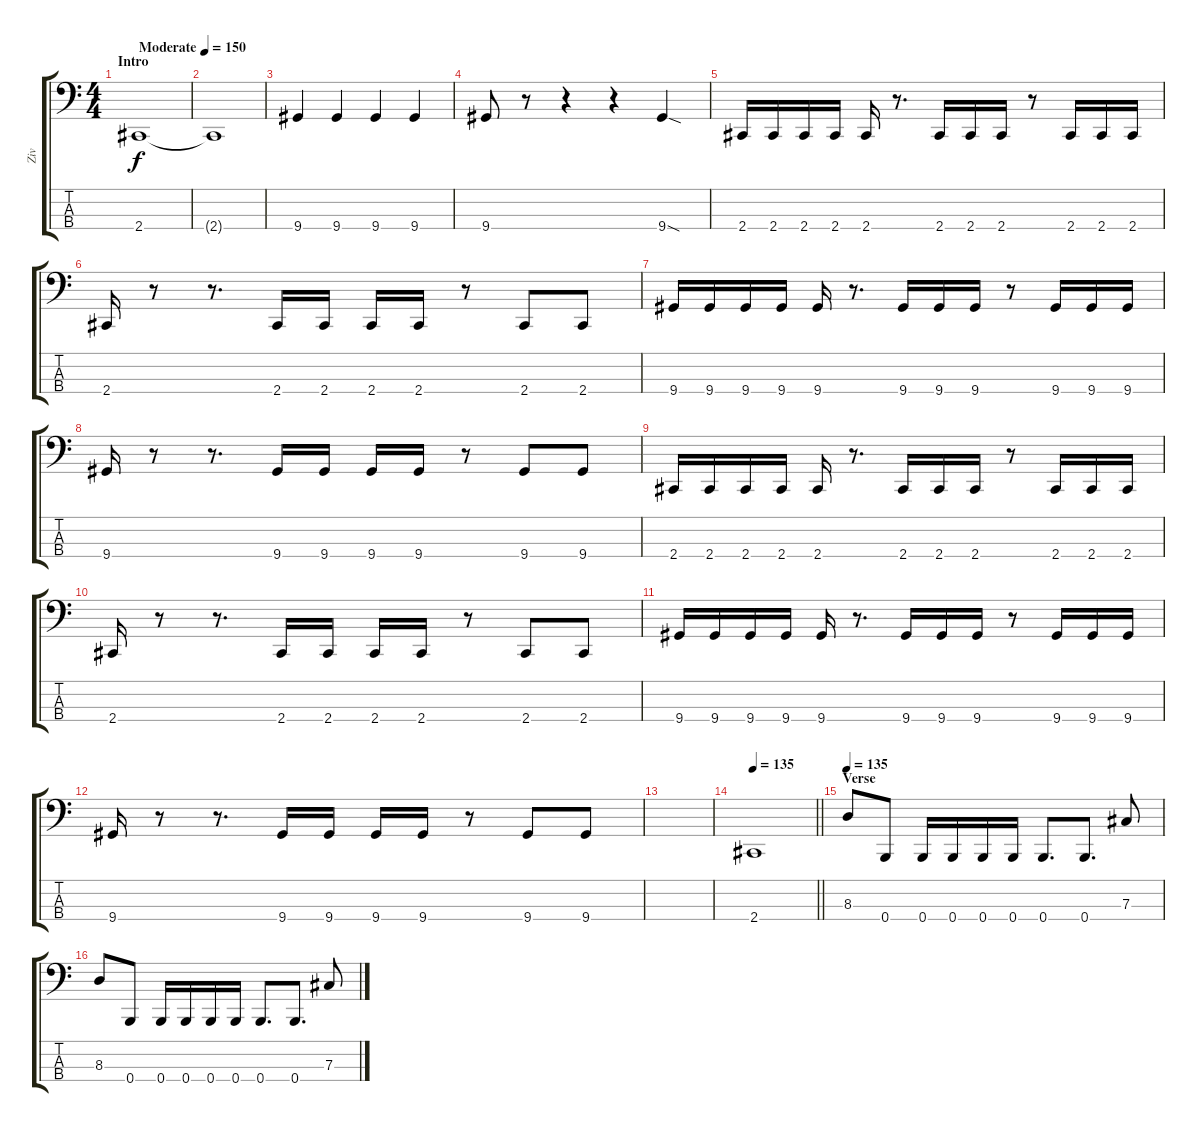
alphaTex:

\track ("Ziv" "Ziv") {instrument electricbasspick}
\staff {score tabs}
\tuning (E2 B1 Gb1 B0) {hide}
\ts (4 4)
\section ("" "Intro")
\tempo (150 "Moderate")
\clef f4
\ks c
2.4.1{dy f instrument electricbasspick} |
2.4{t}.1 |
9.4.4 9.4.4 9.4.4 9.4.4 |
9.4.8 r.8 r.4 r.4 9.4{sod}.4 |
2.4.16 2.4.16 2.4.16 2.4.16 2.4.16 r.8{d} 2.4.16 2.4.16 2.4.16 r.8 2.4.16 2.4.16 2.4.16 |
2.4.16 r.8 r.8{d} 2.4.16 2.4.16 2.4.16 2.4.16 r.8 2.4.8 2.4.8 |
9.4.16 9.4.16 9.4.16 9.4.16 9.4.16 r.8{d} 9.4.16 9.4.16 9.4.16 r.8 9.4.16 9.4.16 9.4.16 |
9.4.16 r.8 r.8{d} 9.4.16 9.4.16 9.4.16 9.4.16 r.8 9.4.8 9.4.8 |
2.4.16 2.4.16 2.4.16 2.4.16 2.4.16 r.8{d} 2.4.16 2.4.16 2.4.16 r.8 2.4.16 2.4.16 2.4.16 |
2.4.16 r.8 r.8{d} 2.4.16 2.4.16 2.4.16 2.4.16 r.8 2.4.8 2.4.8 |
9.4.16 9.4.16 9.4.16 9.4.16 9.4.16 r.8{d} 9.4.16 9.4.16 9.4.16 r.8 9.4.16 9.4.16 9.4.16 |
9.4.16 r.8 r.8{d} 9.4.16 9.4.16 9.4.16 9.4.16 r.8 9.4.8 9.4.8 |
|
\tempo 135
\barLineRight lightlight
2.4.1 |
\section ("" "Verse")
\tempo 135
8.3.8 0.4.8 0.4.16 0.4.16 0.4.16 0.4.16 0.4.8{d} 0.4.8{d} 7.3.8 |
8.3.8 0.4.8 0.4.16 0.4.16 0.4.16 0.4.16 0.4.8{d} 0.4.8{d} 7.3.8
